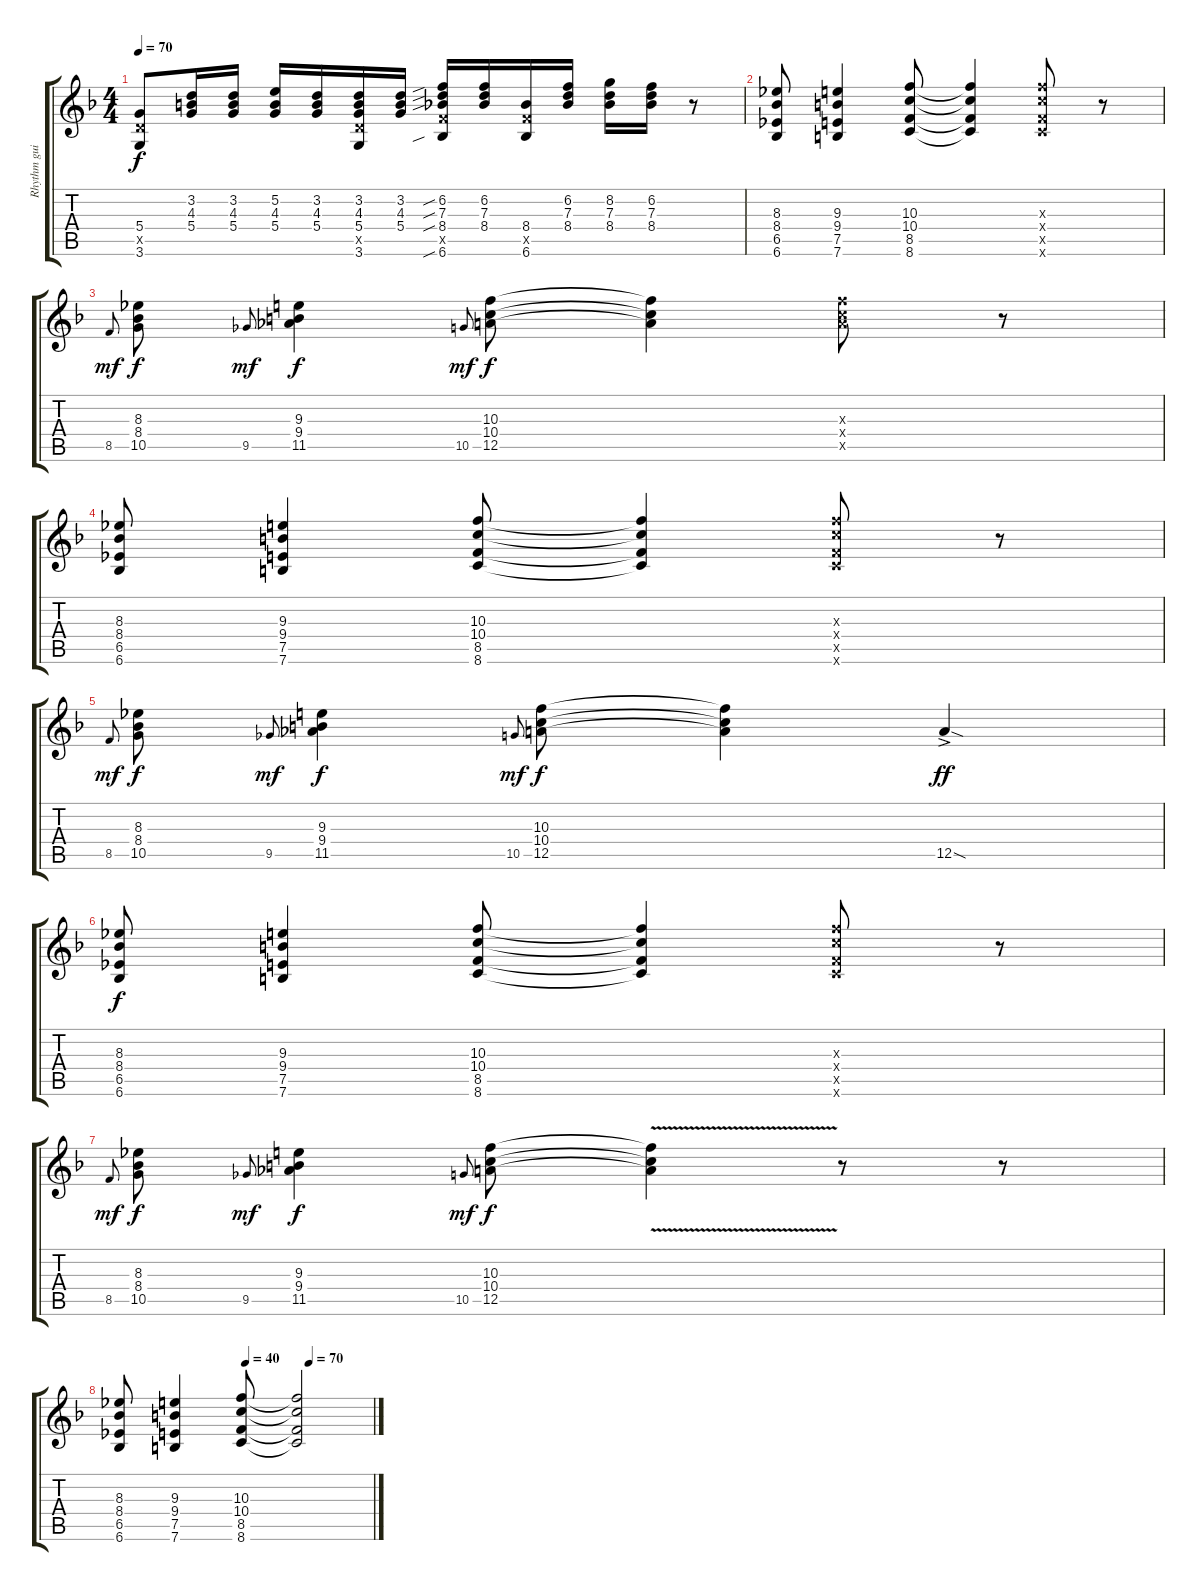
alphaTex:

\track ("Rhythm guitar" "Rhythm gui") {instrument electricguitarclean}
\staff {score tabs}
\tuning (E4 B3 G3 D3 A2 E2) {hide}
\ts (4 4)
\tempo 70
\clef g2
\ks f
(5.4 5.5{x} 3.6).8{dy f} (3.2 4.3 5.4).16 (3.2 4.3 5.4).16 (5.2 4.3 5.4).16 (3.2 4.3 5.4).16 (3.2 4.3 5.4 5.5{x} 3.6).16 (3.2 4.3 5.4).16 (6.2{sib} 7.3{sib} 8.4{sib} 8.5{x} 6.6{sib}).16 (6.2 7.3 8.4).16 (8.4 8.5{x} 6.6).16 (6.2 7.3 8.4).16 (8.2 7.3 8.4).16 (6.2 7.3 8.4).16 r.8 |
(8.3 8.4 6.5 6.6).8 (9.3 9.4 7.5 7.6).4 (10.3 10.4 8.5 8.6).8 (10.3{t} 10.4{t} 8.5{t} 8.6{t}).4 (10.3{x} 10.4{x} 8.5{x} 8.6{x}).8 r.8 |
8.5.8{gr onbeat dy mf} (8.3 8.4 10.5).8{dy f} 9.5.8{gr onbeat dy mf} (9.3 9.4 11.5).4{dy f} 10.5.8{gr onbeat dy mf} (10.3 10.4 12.5).8{dy f} (10.3{t} 10.4{t} 12.5{t}).4 (10.3{x} 10.4{x} 12.5{x}).8 r.8 |
(8.3 8.4 6.5 6.6).8 (9.3 9.4 7.5 7.6).4 (10.3 10.4 8.5 8.6).8 (10.3{t} 10.4{t} 8.5{t} 8.6{t}).4 (10.3{x} 10.4{x} 8.5{x} 8.6{x}).8 r.8 |
8.5.8{gr onbeat dy mf} (8.3 8.4 10.5).8{dy f} 9.5.8{gr onbeat dy mf} (9.3 9.4 11.5).4{dy f} 10.5.8{gr onbeat dy mf} (10.3 10.4 12.5).8{dy f} (10.3{t} 10.4{t} 12.5{t}).4 12.5{sod ac}.4{dy ff} |
(8.3 8.4 6.5 6.6).8{dy f} (9.3 9.4 7.5 7.6).4 (10.3 10.4 8.5 8.6).8 (10.3{t} 10.4{t} 8.5{t} 8.6{t}).4 (10.3{x} 10.4{x} 8.5{x} 8.6{x}).8 r.8 |
8.5.8{gr onbeat dy mf} (8.3 8.4 10.5).8{dy f} 9.5.8{gr onbeat dy mf} (9.3 9.4 11.5).4{dy f} 10.5.8{gr onbeat dy mf} (10.3 10.4 12.5).8{dy f} (10.3{v t} 10.4{v t} 12.5{v t}).4 r.8 r.8 |
\tempo (40 0.5)
\tempo (70 0.75)
(8.3 8.4 6.5 6.6).8 (9.3 9.4 7.5 7.6).4 (10.3 10.4 8.5 8.6).8 (10.3{t} 10.4{t} 8.5{t} 8.6{t}).2
